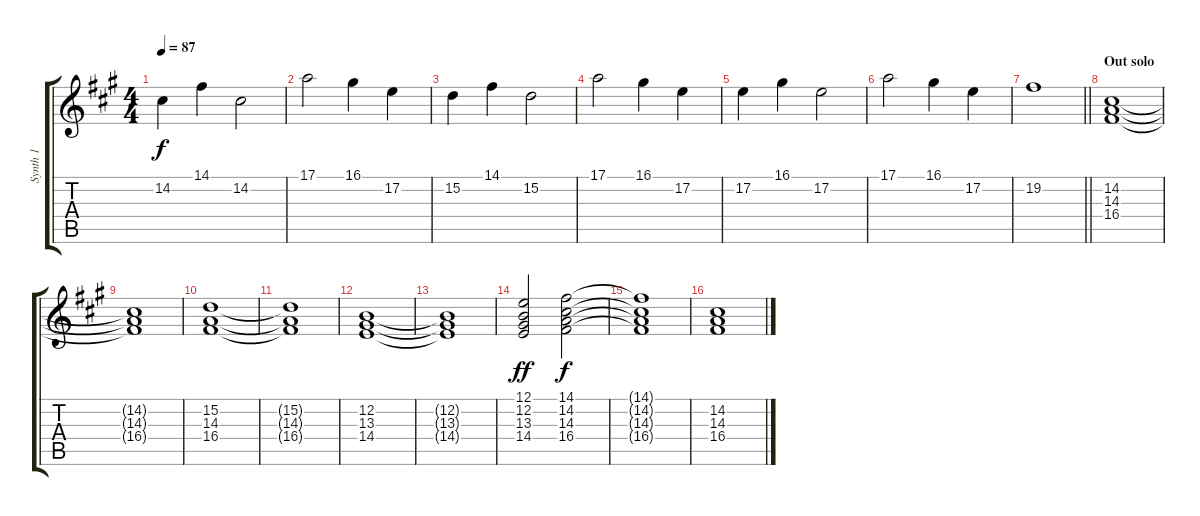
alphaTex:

\track ("Synth 1" "Synth 1") {instrument lead1square}
\staff {score tabs}
\tuning (E4 B3 G3 D3 A2 E2) {hide}
\ts (4 4)
\tempo 87
\clef g2
\ks f#minor
14.2.4{dy f} 14.1.4 14.2.2 |
17.1.2 16.1.4 17.2.4 |
15.2.4 14.1.4 15.2.2 |
17.1.2 16.1.4 17.2.4 |
17.2.4 16.1.4 17.2.2 |
17.1.2 16.1.4 17.2.4 |
\barLineRight lightlight
19.2.1 |
\section ("" "Out solo")
(14.2 14.3 16.4).1{volume 9 balance 0} |
(14.2{t} 14.3{t} 16.4{t}).1 |
(15.2 14.3 16.4).1 |
(15.2{t} 14.3{t} 16.4{t}).1 |
(12.2 13.3 14.4).1 |
(12.2{t} 13.3{t} 14.4{t}).1 |
(12.1 12.2 13.3 14.4).2{dy ff} (14.1 14.2 14.3 16.4).2{dy f} |
(14.1{t} 14.2{t} 14.3{t} 16.4{t}).1 |
(14.2 14.3 16.4).1
